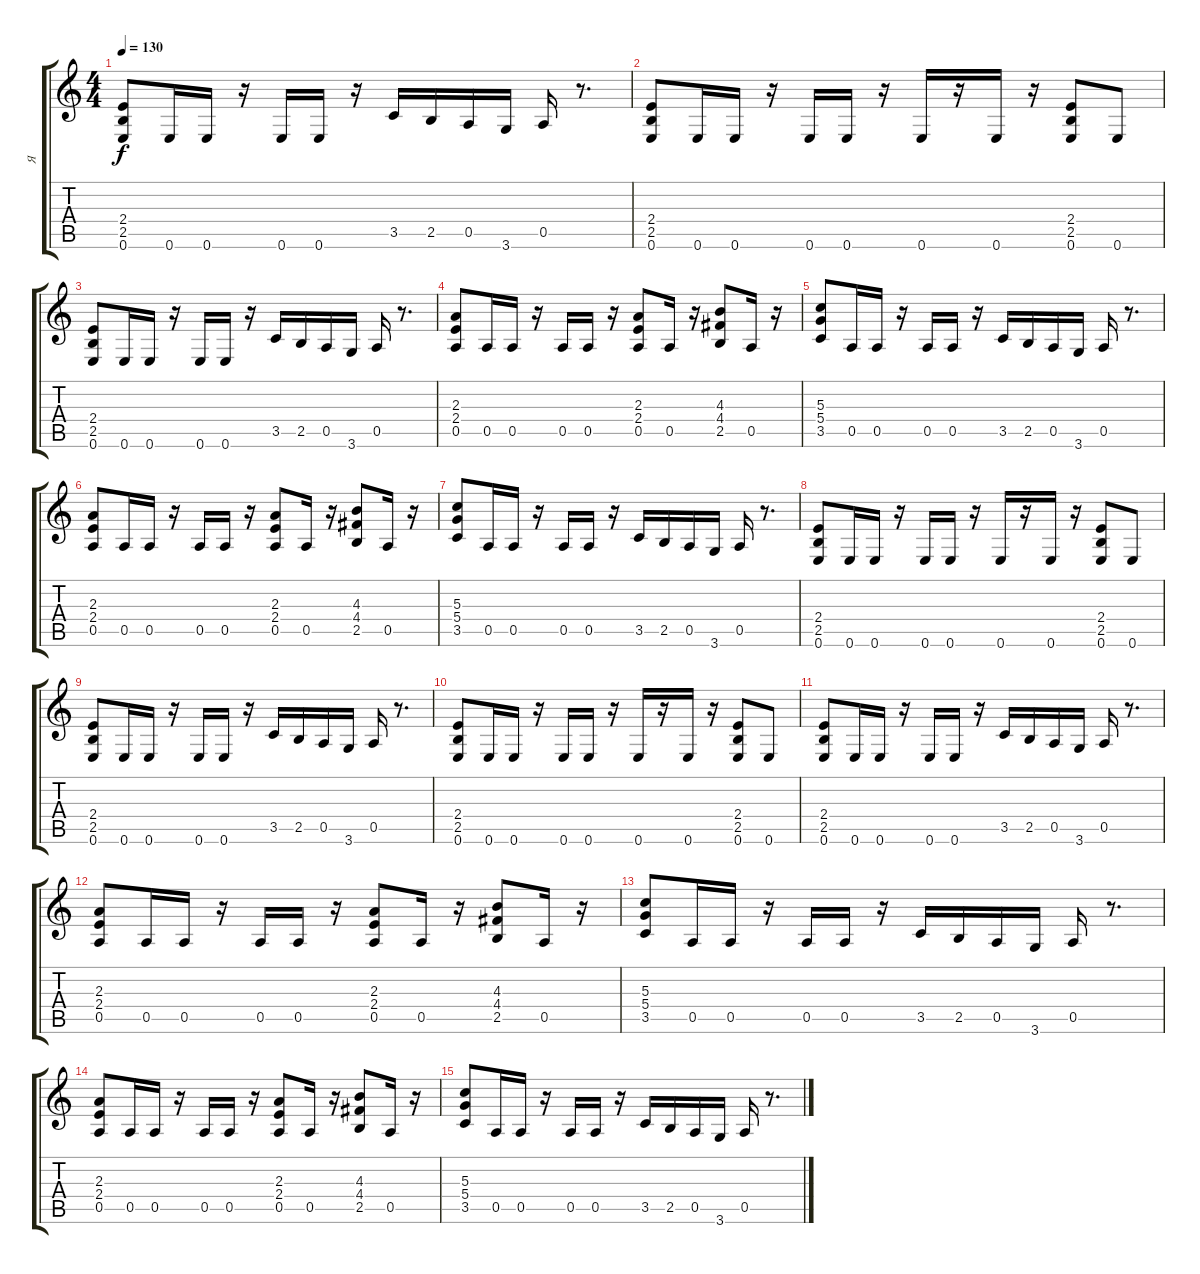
\track ("Я" "Я") {instrument distortionguitar}
\staff {score tabs}
\tuning (E4 B3 G3 D3 A2 E2) {hide}
\ts (4 4)
\tempo 130
\clef g2
\ks c
(2.4 2.5 0.6).8{dy f} 0.6.16 0.6.16 r.16 0.6.16 0.6.16 r.16 3.5.16 2.5.16 0.5.16 3.6.16 0.5.16 r.8{d} |
(2.4 2.5 0.6).8 0.6.16 0.6.16 r.16 0.6.16 0.6.16 r.16 0.6.16 r.16 0.6.16 r.16 (2.4 2.5 0.6).8 0.6.8 |
(2.4 2.5 0.6).8 0.6.16 0.6.16 r.16 0.6.16 0.6.16 r.16 3.5.16 2.5.16 0.5.16 3.6.16 0.5.16 r.8{d} |
(2.3 2.4 0.5).8 0.5.16 0.5.16 r.16 0.5.16 0.5.16 r.16 (2.3 2.4 0.5).8 0.5.16 r.16 (4.3 4.4 2.5).8 0.5.16 r.16 |
(5.3 5.4 3.5).8 0.5.16 0.5.16 r.16 0.5.16 0.5.16 r.16 3.5.16 2.5.16 0.5.16 3.6.16 0.5.16 r.8{d} |
(2.3 2.4 0.5).8 0.5.16 0.5.16 r.16 0.5.16 0.5.16 r.16 (2.3 2.4 0.5).8 0.5.16 r.16 (4.3 4.4 2.5).8 0.5.16 r.16 |
(5.3 5.4 3.5).8 0.5.16 0.5.16 r.16 0.5.16 0.5.16 r.16 3.5.16 2.5.16 0.5.16 3.6.16 0.5.16 r.8{d} |
(2.4 2.5 0.6).8 0.6.16 0.6.16 r.16 0.6.16 0.6.16 r.16 0.6.16 r.16 0.6.16 r.16 (2.4 2.5 0.6).8 0.6.8 |
(2.4 2.5 0.6).8 0.6.16 0.6.16 r.16 0.6.16 0.6.16 r.16 3.5.16 2.5.16 0.5.16 3.6.16 0.5.16 r.8{d} |
(2.4 2.5 0.6).8 0.6.16 0.6.16 r.16 0.6.16 0.6.16 r.16 0.6.16 r.16 0.6.16 r.16 (2.4 2.5 0.6).8 0.6.8 |
(2.4 2.5 0.6).8 0.6.16 0.6.16 r.16 0.6.16 0.6.16 r.16 3.5.16 2.5.16 0.5.16 3.6.16 0.5.16 r.8{d} |
(2.3 2.4 0.5).8 0.5.16 0.5.16 r.16 0.5.16 0.5.16 r.16 (2.3 2.4 0.5).8 0.5.16 r.16 (4.3 4.4 2.5).8 0.5.16 r.16 |
(5.3 5.4 3.5).8 0.5.16 0.5.16 r.16 0.5.16 0.5.16 r.16 3.5.16 2.5.16 0.5.16 3.6.16 0.5.16 r.8{d} |
(2.3 2.4 0.5).8 0.5.16 0.5.16 r.16 0.5.16 0.5.16 r.16 (2.3 2.4 0.5).8 0.5.16 r.16 (4.3 4.4 2.5).8 0.5.16 r.16 |
(5.3 5.4 3.5).8 0.5.16 0.5.16 r.16 0.5.16 0.5.16 r.16 3.5.16 2.5.16 0.5.16 3.6.16 0.5.16 r.8{d}
